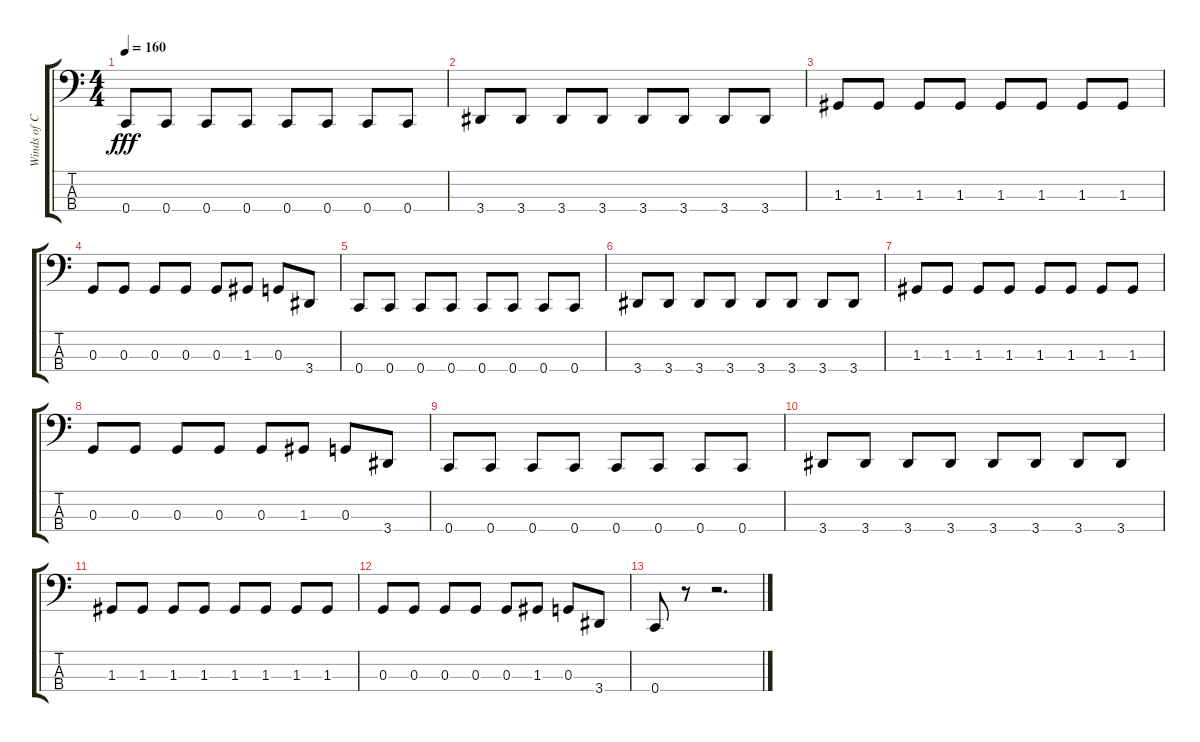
\track ("Winds of Connor" "Winds of C") {instrument electricbassfinger}
\staff {score tabs}
\tuning (F2 C2 G1 C1) {hide}
\ts (4 4)
\tempo 160
\clef f4
\ks c
0.4.8{dy fff} 0.4.8 0.4.8 0.4.8 0.4.8 0.4.8 0.4.8 0.4.8 |
3.4.8 3.4.8 3.4.8 3.4.8 3.4.8 3.4.8 3.4.8 3.4.8 |
1.3.8 1.3.8 1.3.8 1.3.8 1.3.8 1.3.8 1.3.8 1.3.8 |
0.3.8 0.3.8 0.3.8 0.3.8 0.3.8 1.3.8 0.3.8 3.4.8 |
0.4.8 0.4.8 0.4.8 0.4.8 0.4.8 0.4.8 0.4.8 0.4.8 |
3.4.8 3.4.8 3.4.8 3.4.8 3.4.8 3.4.8 3.4.8 3.4.8 |
1.3.8 1.3.8 1.3.8 1.3.8 1.3.8 1.3.8 1.3.8 1.3.8 |
0.3.8 0.3.8 0.3.8 0.3.8 0.3.8 1.3.8 0.3.8 3.4.8 |
0.4.8 0.4.8 0.4.8 0.4.8 0.4.8 0.4.8 0.4.8 0.4.8 |
3.4.8 3.4.8 3.4.8 3.4.8 3.4.8 3.4.8 3.4.8 3.4.8 |
1.3.8 1.3.8 1.3.8 1.3.8 1.3.8 1.3.8 1.3.8 1.3.8 |
0.3.8 0.3.8 0.3.8 0.3.8 0.3.8 1.3.8 0.3.8 3.4.8 |
0.4.8 r.8 r.2{d}
